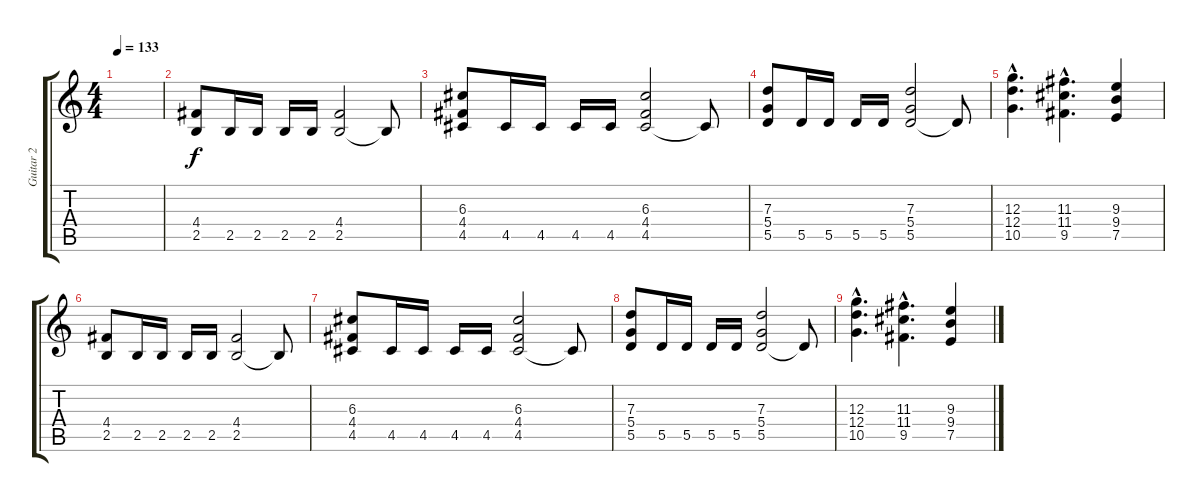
\track ("Guitar 2" "Guitar 2") {instrument distortionguitar}
\staff {score tabs}
\tuning (E4 B3 G3 D3 A2 E2) {hide}
\ts (4 4)
\tempo 133
\clef g2
\ks c
|
(4.4 2.5).8 2.5.16 2.5.16 2.5.16 2.5.16 (4.4 2.5).2 2.5{t}.8 |
(6.3 4.4 4.5).8 4.5.16 4.5.16 4.5.16 4.5.16 (6.3 4.4 4.5).2 4.5{t}.8 |
(7.3 5.4 5.5).8 5.5.16 5.5.16 5.5.16 5.5.16 (7.3 5.4 5.5).2 5.5{t}.8 |
(12.3{hac} 12.4{hac} 10.5{hac}).4{d} (11.3{hac} 11.4{hac} 9.5{hac}).4{d} (9.3 9.4 7.5).4 |
(4.4 2.5).8 2.5.16 2.5.16 2.5.16 2.5.16 (4.4 2.5).2 2.5{t}.8 |
(6.3 4.4 4.5).8 4.5.16 4.5.16 4.5.16 4.5.16 (6.3 4.4 4.5).2 4.5{t}.8 |
(7.3 5.4 5.5).8 5.5.16 5.5.16 5.5.16 5.5.16 (7.3 5.4 5.5).2 5.5{t}.8 |
(12.3{hac} 12.4{hac} 10.5{hac}).4{d} (11.3{hac} 11.4{hac} 9.5{hac}).4{d} (9.3 9.4 7.5).4
